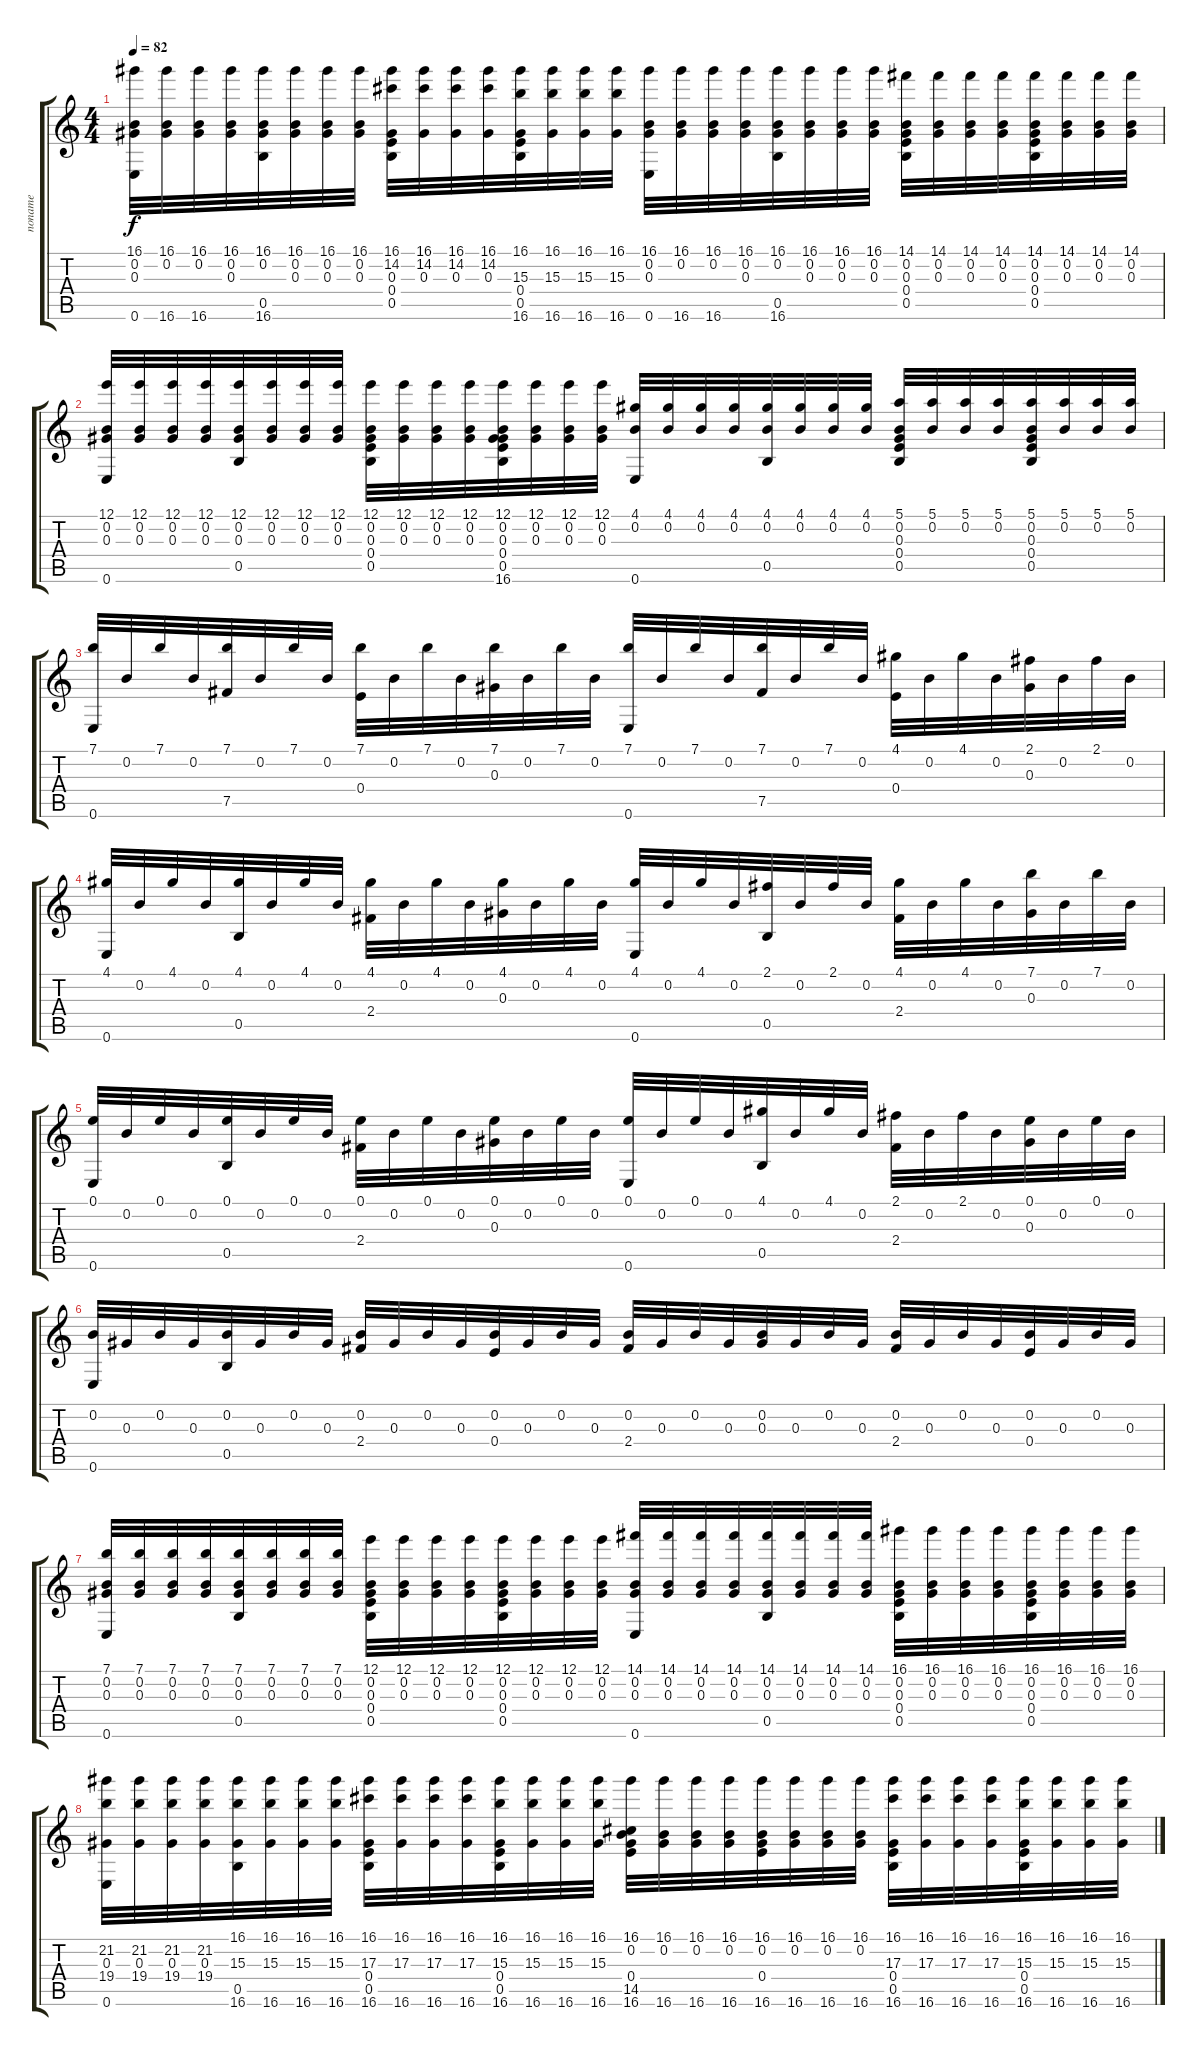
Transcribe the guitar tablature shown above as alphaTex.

\track ("noname" "noname") {instrument acousticguitarnylon}
\staff {score tabs}
\tuning (E4 B3 Ab3 E3 B2 E2) {hide}
\ts (4 4)
\tempo 82
\clef g2
\ks c
(16.1 0.2 0.3 0.6).32{dy f} (16.1 0.2 16.6).32 (16.1 0.2 16.6).32 (16.1 0.2 0.3).32 (16.1 0.2 0.5 16.6).32 (16.1 0.2 0.3).32 (16.1 0.2 0.3).32 (16.1 0.2 0.3).32 (16.1 14.2 0.3 0.4 0.5).32 (16.1 14.2 0.3).32 (16.1 14.2 0.3).32 (16.1 14.2 0.3).32 (16.1 15.3 0.4 0.5 16.6).32 (16.1 15.3 16.6).32 (16.1 15.3 16.6).32 (16.1 15.3 16.6).32 (16.1 0.2 0.3 0.6).32 (16.1 0.2 16.6).32 (16.1 0.2 16.6).32 (16.1 0.2 0.3).32 (16.1 0.2 0.5 16.6).32 (16.1 0.2 0.3).32 (16.1 0.2 0.3).32 (16.1 0.2 0.3).32 (14.1 0.2 0.3 0.4 0.5).32 (14.1 0.2 0.3).32 (14.1 0.2 0.3).32 (14.1 0.2 0.3).32 (14.1 0.2 0.3 0.4 0.5).32 (14.1 0.2 0.3).32 (14.1 0.2 0.3).32 (14.1 0.2 0.3).32 |
(12.1 0.2 0.3 0.6).32 (12.1 0.2 0.3).32 (12.1 0.2 0.3).32 (12.1 0.2 0.3).32 (12.1 0.2 0.3 0.5).32 (12.1 0.2 0.3).32 (12.1 0.2 0.3).32 (12.1 0.2 0.3).32 (12.1 0.2 0.3 0.4 0.5).32 (12.1 0.2 0.3).32 (12.1 0.2 0.3).32 (12.1 0.2 0.3).32 (12.1 0.2 0.3 0.4 0.5 16.6).32 (12.1 0.2 0.3).32 (12.1 0.2 0.3).32 (12.1 0.2 0.3).32 (4.1 0.2 0.6).32 (4.1 0.2).32 (4.1 0.2).32 (4.1 0.2).32 (4.1 0.2 0.5).32 (4.1 0.2).32 (4.1 0.2).32 (4.1 0.2).32 (5.1 0.2 0.3 0.4 0.5).32 (5.1 0.2).32 (5.1 0.2).32 (5.1 0.2).32 (5.1 0.2 0.3 0.4 0.5).32 (5.1 0.2).32 (5.1 0.2).32 (5.1 0.2).32 |
(7.1 0.6).32 0.2.32 7.1.32 0.2.32 (7.1 7.5).32 0.2.32 7.1.32 0.2.32 (7.1 0.4).32 0.2.32 7.1.32 0.2.32 (7.1 0.3).32 0.2.32 7.1.32 0.2.32 (7.1 0.6).32 0.2.32 7.1.32 0.2.32 (7.1 7.5).32 0.2.32 7.1.32 0.2.32 (4.1 0.4).32 0.2.32 4.1.32 0.2.32 (2.1 0.3).32 0.2.32 2.1.32 0.2.32 |
(4.1 0.6).32 0.2.32 4.1.32 0.2.32 (4.1 0.5).32 0.2.32 4.1.32 0.2.32 (4.1 2.4).32 0.2.32 4.1.32 0.2.32 (4.1 0.3).32 0.2.32 4.1.32 0.2.32 (4.1 0.6).32 0.2.32 4.1.32 0.2.32 (2.1 0.5).32 0.2.32 2.1.32 0.2.32 (4.1 2.4).32 0.2.32 4.1.32 0.2.32 (7.1 0.3).32 0.2.32 7.1.32 0.2.32 |
(0.1 0.6).32 0.2.32 0.1.32 0.2.32 (0.1 0.5).32 0.2.32 0.1.32 0.2.32 (0.1 2.4).32 0.2.32 0.1.32 0.2.32 (0.1 0.3).32 0.2.32 0.1.32 0.2.32 (0.1 0.6).32 0.2.32 0.1.32 0.2.32 (4.1 0.5).32 0.2.32 4.1.32 0.2.32 (2.1 2.4).32 0.2.32 2.1.32 0.2.32 (0.1 0.3).32 0.2.32 0.1.32 0.2.32 |
(0.2 0.6).32 0.3.32 0.2.32 0.3.32 (0.2 0.5).32 0.3.32 0.2.32 0.3.32 (0.2 2.4).32 0.3.32 0.2.32 0.3.32 (0.2 0.4).32 0.3.32 0.2.32 0.3.32 (0.2 2.4).32 0.3.32 0.2.32 0.3.32 (0.2 0.3).32 0.3.32 0.2.32 0.3.32 (0.2 2.4).32 0.3.32 0.2.32 0.3.32 (0.2 0.4).32 0.3.32 0.2.32 0.3.32 |
(7.1 0.2 0.3 0.6).32 (7.1 0.2 0.3).32 (7.1 0.2 0.3).32 (7.1 0.2 0.3).32 (7.1 0.2 0.3 0.5).32 (7.1 0.2 0.3).32 (7.1 0.2 0.3).32 (7.1 0.2 0.3).32 (12.1 0.2 0.3 0.4 0.5).32 (12.1 0.2 0.3).32 (12.1 0.2 0.3).32 (12.1 0.2 0.3).32 (12.1 0.2 0.3 0.4 0.5).32 (12.1 0.2 0.3).32 (12.1 0.2 0.3).32 (12.1 0.2 0.3).32 (14.1 0.2 0.3 0.6).32 (14.1 0.2 0.3).32 (14.1 0.2 0.3).32 (14.1 0.2 0.3).32 (14.1 0.2 0.3 0.5).32 (14.1 0.2 0.3).32 (14.1 0.2 0.3).32 (14.1 0.2 0.3).32 (16.1 0.2 0.3 0.4 0.5).32 (16.1 0.2 0.3).32 (16.1 0.2 0.3).32 (16.1 0.2 0.3).32 (16.1 0.2 0.3 0.4 0.5).32 (16.1 0.2 0.3).32 (16.1 0.2 0.3).32 (16.1 0.2 0.3).32 |
(21.2 0.3 19.4 0.6).32 (21.2 0.3 19.4).32 (21.2 0.3 19.4).32 (21.2 0.3 19.4).32 (16.1 15.3 0.5 16.6).32 (16.1 15.3 16.6).32 (16.1 15.3 16.6).32 (16.1 15.3 16.6).32 (16.1 17.3 0.4 0.5 16.6).32 (16.1 17.3 16.6).32 (16.1 17.3 16.6).32 (16.1 17.3 16.6).32 (16.1 15.3 0.4 0.5 16.6).32 (16.1 15.3 16.6).32 (16.1 15.3 16.6).32 (16.1 15.3 16.6).32 (16.1 0.2 0.4 14.5 16.6).32 (16.1 0.2 16.6).32 (16.1 0.2 16.6).32 (16.1 0.2 16.6).32 (16.1 0.2 0.4 16.6).32 (16.1 0.2 16.6).32 (16.1 0.2 16.6).32 (16.1 0.2 16.6).32 (16.1 17.3 0.4 0.5 16.6).32 (16.1 17.3 16.6).32 (16.1 17.3 16.6).32 (16.1 17.3 16.6).32 (16.1 15.3 0.4 0.5 16.6).32 (16.1 15.3 16.6).32 (16.1 15.3 16.6).32 (16.1 15.3 16.6).32
